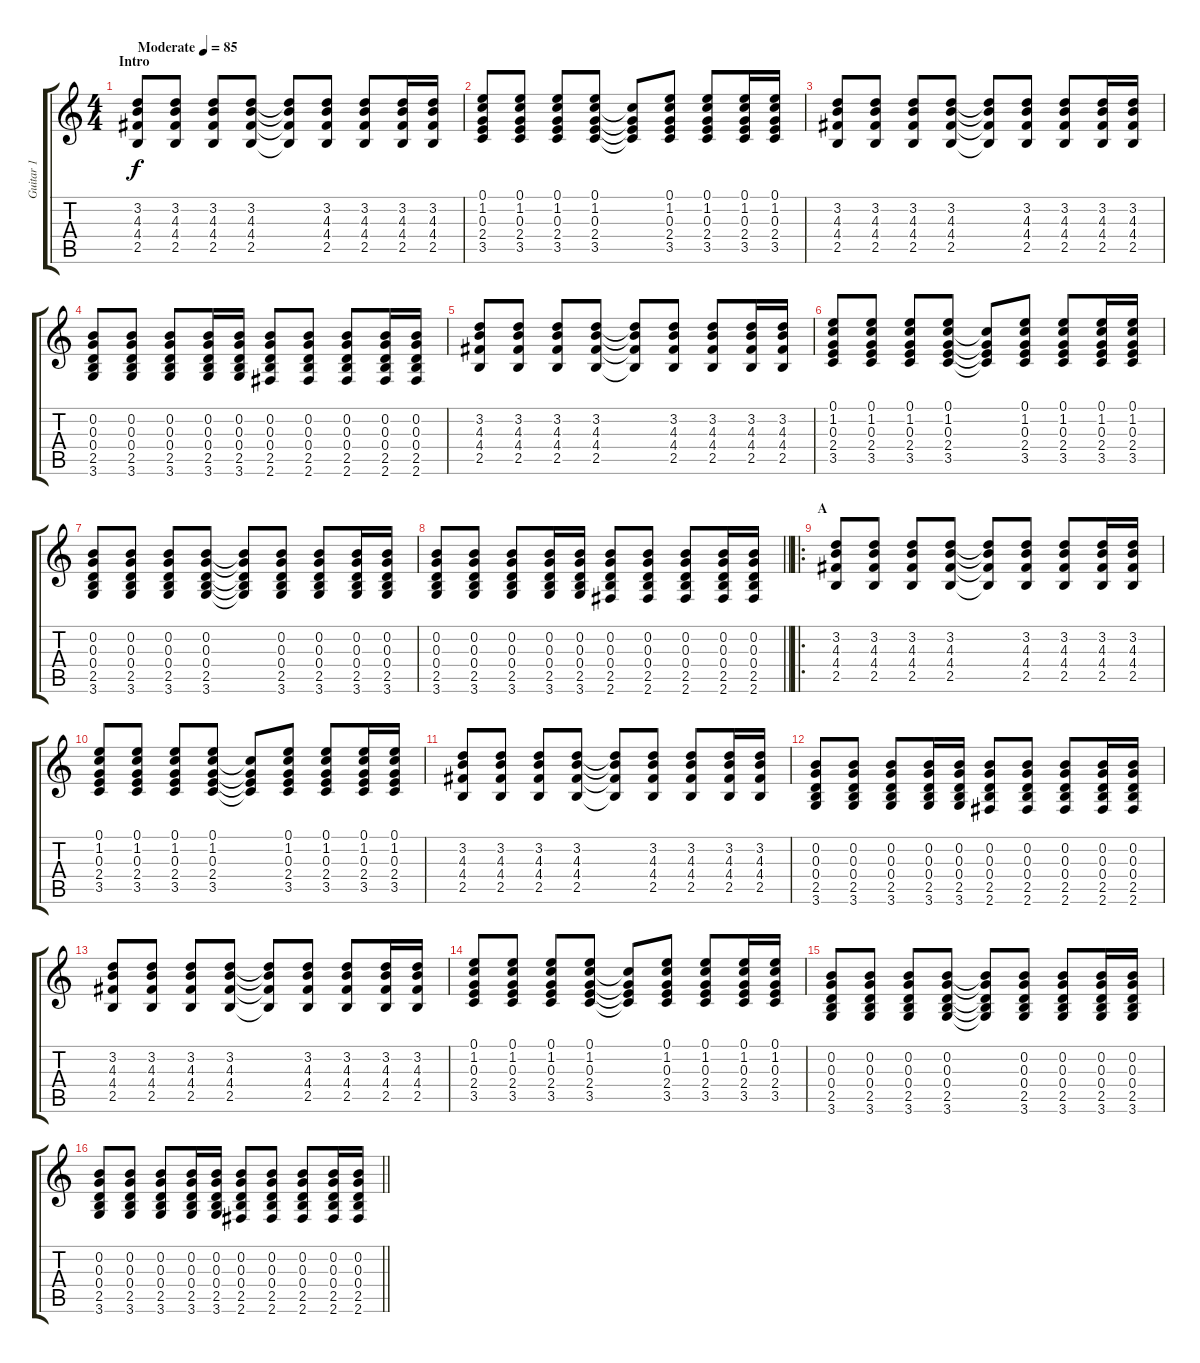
\track ("Guitar 1" "Guitar 1") {instrument acousticguitarsteel}
\staff {score tabs}
\tuning (E4 B3 G3 D3 A2 E2) {hide}
\ts (4 4)
\section ("" "Intro")
\tempo (85 "Moderate")
\clef g2
\ks c
(3.2 4.3 4.4 2.5).8{dy f instrument acousticguitarsteel} (3.2 4.3 4.4 2.5).8 (3.2 4.3 4.4 2.5).8 (3.2 4.3 4.4 2.5).8 (3.2{t} 4.3{t} 4.4{t} 2.5{t}).8 (3.2 4.3 4.4 2.5).8 (3.2 4.3 4.4 2.5).8 (3.2 4.3 4.4 2.5).16 (3.2 4.3 4.4 2.5).16 |
(0.1 1.2 0.3 2.4 3.5).8 (0.1 1.2 0.3 2.4 3.5).8 (0.1 1.2 0.3 2.4 3.5).8 (0.1 1.2 0.3 2.4 3.5).8 (1.2{t} 0.3{t} 2.4{t} 3.5{t}).8 (0.1 1.2 0.3 2.4 3.5).8 (0.1 1.2 0.3 2.4 3.5).8 (0.1 1.2 0.3 2.4 3.5).16 (0.1 1.2 0.3 2.4 3.5).16 |
(3.2 4.3 4.4 2.5).8 (3.2 4.3 4.4 2.5).8 (3.2 4.3 4.4 2.5).8 (3.2 4.3 4.4 2.5).8 (3.2{t} 4.3{t} 4.4{t} 2.5{t}).8 (3.2 4.3 4.4 2.5).8 (3.2 4.3 4.4 2.5).8 (3.2 4.3 4.4 2.5).16 (3.2 4.3 4.4 2.5).16 |
(0.2 0.3 0.4 2.5 3.6).8 (0.2 0.3 0.4 2.5 3.6).8 (0.2 0.3 0.4 2.5 3.6).8 (0.2 0.3 0.4 2.5 3.6).16 (0.2 0.3 0.4 2.5 3.6).16 (0.2 0.3 0.4 2.5 2.6).8 (0.2 0.3 0.4 2.5 2.6).8 (0.2 0.3 0.4 2.5 2.6).8 (0.2 0.3 0.4 2.5 2.6).16 (0.2 0.3 0.4 2.5 2.6).16 |
(3.2 4.3 4.4 2.5).8 (3.2 4.3 4.4 2.5).8 (3.2 4.3 4.4 2.5).8 (3.2 4.3 4.4 2.5).8 (3.2{t} 4.3{t} 4.4{t} 2.5{t}).8 (3.2 4.3 4.4 2.5).8 (3.2 4.3 4.4 2.5).8 (3.2 4.3 4.4 2.5).16 (3.2 4.3 4.4 2.5).16 |
(0.1 1.2 0.3 2.4 3.5).8 (0.1 1.2 0.3 2.4 3.5).8 (0.1 1.2 0.3 2.4 3.5).8 (0.1 1.2 0.3 2.4 3.5).8 (1.2{t} 0.3{t} 2.4{t} 3.5{t}).8 (0.1 1.2 0.3 2.4 3.5).8 (0.1 1.2 0.3 2.4 3.5).8 (0.1 1.2 0.3 2.4 3.5).16 (0.1 1.2 0.3 2.4 3.5).16 |
(0.2 0.3 0.4 2.5 3.6).8 (0.2 0.3 0.4 2.5 3.6).8 (0.2 0.3 0.4 2.5 3.6).8 (0.2 0.3 0.4 2.5 3.6).8 (0.2{t} 0.3{t} 0.4{t} 2.5{t} 3.6{t}).8 (0.2 0.3 0.4 2.5 3.6).8 (0.2 0.3 0.4 2.5 3.6).8 (0.2 0.3 0.4 2.5 3.6).16 (0.2 0.3 0.4 2.5 3.6).16 |
\barLineRight lightlight
(0.2 0.3 0.4 2.5 3.6).8 (0.2 0.3 0.4 2.5 3.6).8 (0.2 0.3 0.4 2.5 3.6).8 (0.2 0.3 0.4 2.5 3.6).16 (0.2 0.3 0.4 2.5 3.6).16 (0.2 0.3 0.4 2.5 2.6).8 (0.2 0.3 0.4 2.5 2.6).8 (0.2 0.3 0.4 2.5 2.6).8 (0.2 0.3 0.4 2.5 2.6).16 (0.2 0.3 0.4 2.5 2.6).16 |
\ro
\section ("" "A")
(3.2 4.3 4.4 2.5).8 (3.2 4.3 4.4 2.5).8 (3.2 4.3 4.4 2.5).8 (3.2 4.3 4.4 2.5).8 (3.2{t} 4.3{t} 4.4{t} 2.5{t}).8 (3.2 4.3 4.4 2.5).8 (3.2 4.3 4.4 2.5).8 (3.2 4.3 4.4 2.5).16 (3.2 4.3 4.4 2.5).16 |
(0.1 1.2 0.3 2.4 3.5).8 (0.1 1.2 0.3 2.4 3.5).8 (0.1 1.2 0.3 2.4 3.5).8 (0.1 1.2 0.3 2.4 3.5).8 (1.2{t} 0.3{t} 2.4{t} 3.5{t}).8 (0.1 1.2 0.3 2.4 3.5).8 (0.1 1.2 0.3 2.4 3.5).8 (0.1 1.2 0.3 2.4 3.5).16 (0.1 1.2 0.3 2.4 3.5).16 |
(3.2 4.3 4.4 2.5).8 (3.2 4.3 4.4 2.5).8 (3.2 4.3 4.4 2.5).8 (3.2 4.3 4.4 2.5).8 (3.2{t} 4.3{t} 4.4{t} 2.5{t}).8 (3.2 4.3 4.4 2.5).8 (3.2 4.3 4.4 2.5).8 (3.2 4.3 4.4 2.5).16 (3.2 4.3 4.4 2.5).16 |
(0.2 0.3 0.4 2.5 3.6).8 (0.2 0.3 0.4 2.5 3.6).8 (0.2 0.3 0.4 2.5 3.6).8 (0.2 0.3 0.4 2.5 3.6).16 (0.2 0.3 0.4 2.5 3.6).16 (0.2 0.3 0.4 2.5 2.6).8 (0.2 0.3 0.4 2.5 2.6).8 (0.2 0.3 0.4 2.5 2.6).8 (0.2 0.3 0.4 2.5 2.6).16 (0.2 0.3 0.4 2.5 2.6).16 |
(3.2 4.3 4.4 2.5).8 (3.2 4.3 4.4 2.5).8 (3.2 4.3 4.4 2.5).8 (3.2 4.3 4.4 2.5).8 (3.2{t} 4.3{t} 4.4{t} 2.5{t}).8 (3.2 4.3 4.4 2.5).8 (3.2 4.3 4.4 2.5).8 (3.2 4.3 4.4 2.5).16 (3.2 4.3 4.4 2.5).16 |
(0.1 1.2 0.3 2.4 3.5).8 (0.1 1.2 0.3 2.4 3.5).8 (0.1 1.2 0.3 2.4 3.5).8 (0.1 1.2 0.3 2.4 3.5).8 (1.2{t} 0.3{t} 2.4{t} 3.5{t}).8 (0.1 1.2 0.3 2.4 3.5).8 (0.1 1.2 0.3 2.4 3.5).8 (0.1 1.2 0.3 2.4 3.5).16 (0.1 1.2 0.3 2.4 3.5).16 |
(0.2 0.3 0.4 2.5 3.6).8 (0.2 0.3 0.4 2.5 3.6).8 (0.2 0.3 0.4 2.5 3.6).8 (0.2 0.3 0.4 2.5 3.6).8 (0.2{t} 0.3{t} 0.4{t} 2.5{t} 3.6{t}).8 (0.2 0.3 0.4 2.5 3.6).8 (0.2 0.3 0.4 2.5 3.6).8 (0.2 0.3 0.4 2.5 3.6).16 (0.2 0.3 0.4 2.5 3.6).16 |
\barLineRight lightlight
(0.2 0.3 0.4 2.5 3.6).8 (0.2 0.3 0.4 2.5 3.6).8 (0.2 0.3 0.4 2.5 3.6).8 (0.2 0.3 0.4 2.5 3.6).16 (0.2 0.3 0.4 2.5 3.6).16 (0.2 0.3 0.4 2.5 2.6).8 (0.2 0.3 0.4 2.5 2.6).8 (0.2 0.3 0.4 2.5 2.6).8 (0.2 0.3 0.4 2.5 2.6).16 (0.2 0.3 0.4 2.5 2.6).16
